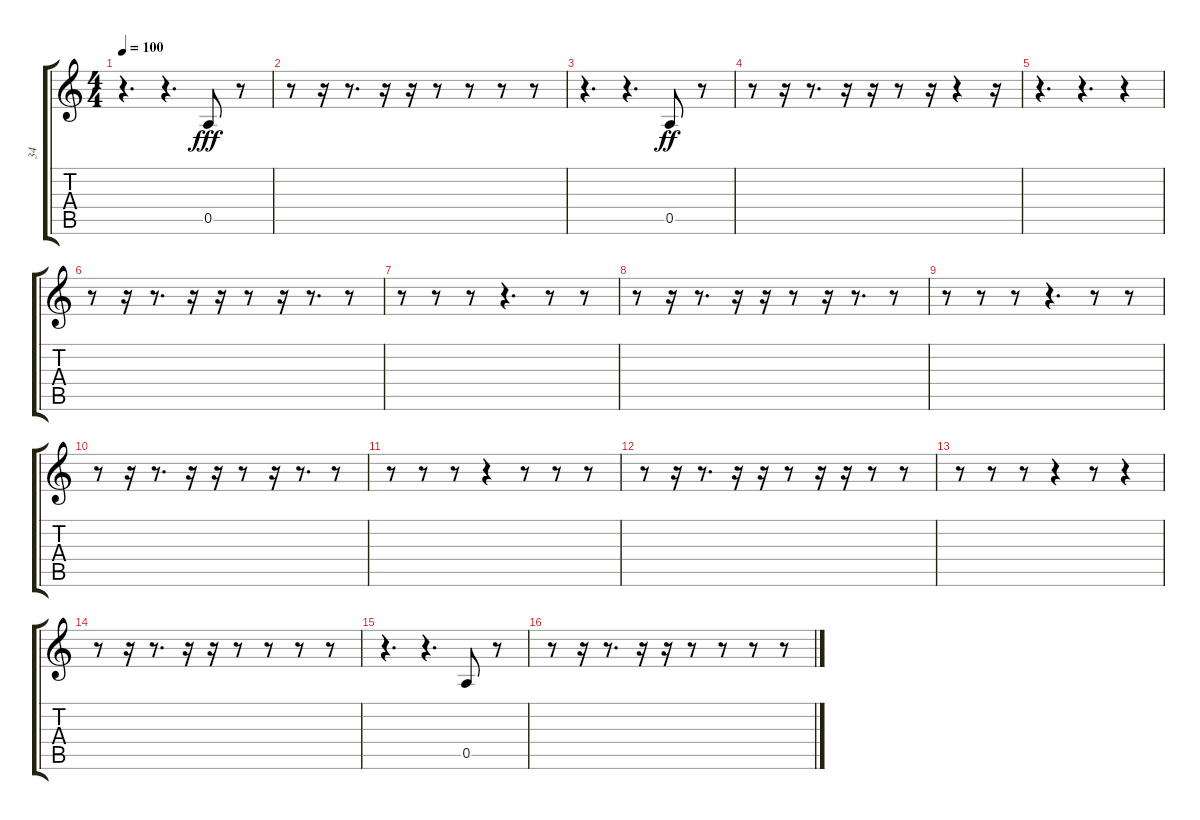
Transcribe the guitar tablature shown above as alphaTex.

\track ("34" "34") {instrument electricbassfinger}
\staff {score tabs}
\tuning (E4 B3 G3 D3 A2 E2) {hide}
\ts (4 4)
\tempo 100
\clef g2
\ks c
r.4{d dy ff} r.4{d} 0.5.8{dy fff} r.8 |
r.8 r.16 r.8{d} r.16 r.16 r.8 r.8 r.8 r.8 |
r.4{d} r.4{d} 0.5.8{dy ff} r.8 |
r.8 r.16 r.8{d} r.16 r.16 r.8 r.16 r.4 r.16 |
r.4{d} r.4{d} r.4 |
r.8 r.16 r.8{d} r.16 r.16 r.8 r.16 r.8{d} r.8 |
r.8 r.8 r.8 r.4{d} r.8 r.8 |
r.8 r.16 r.8{d} r.16 r.16 r.8 r.16 r.8{d} r.8 |
r.8 r.8 r.8 r.4{d} r.8 r.8 |
r.8 r.16 r.8{d} r.16 r.16 r.8 r.16 r.8{d} r.8 |
r.8 r.8 r.8 r.4 r.8 r.8 r.8 |
r.8 r.16 r.8{d} r.16 r.16 r.8 r.16 r.16 r.8 r.8 |
r.8 r.8 r.8 r.4 r.8 r.4 |
r.8 r.16 r.8{d} r.16 r.16 r.8 r.8 r.8 r.8 |
r.4{d} r.4{d} 0.5.8 r.8 |
r.8 r.16 r.8{d} r.16 r.16 r.8 r.8 r.8 r.8
